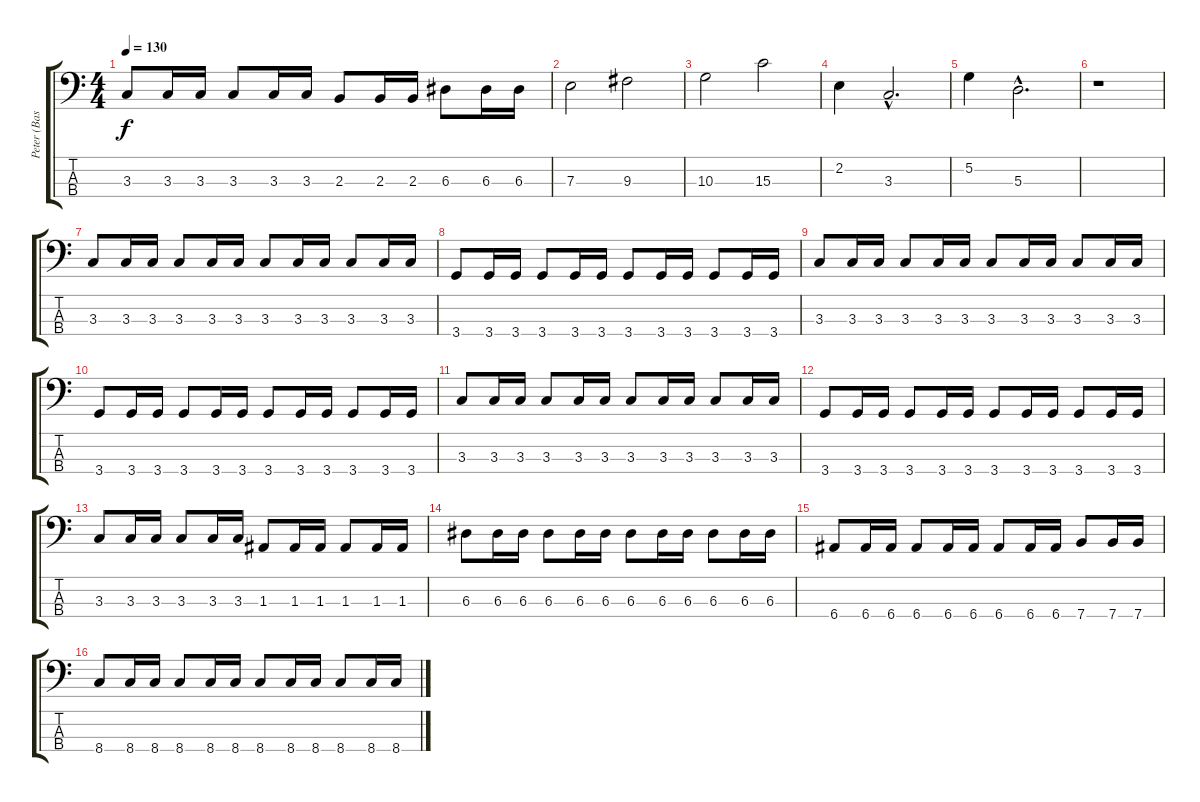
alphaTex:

\track ("Peter (Bass)" "Peter (Bas") {instrument electricbassfinger}
\staff {score tabs}
\tuning (G2 D2 A1 E1) {hide}
\ts (4 4)
\tempo 130
\clef f4
\ks c
3.3.8{dy f} 3.3.16 3.3.16 3.3.8 3.3.16 3.3.16 2.3.8 2.3.16 2.3.16 6.3.8 6.3.16 6.3.16 |
7.3.2 9.3.2 |
10.3.2 15.3.2 |
2.2.4 3.3{hac}.2{d} |
5.2.4 5.3{hac}.2{d} |
r.1 |
3.3.8 3.3.16 3.3.16 3.3.8 3.3.16 3.3.16 3.3.8 3.3.16 3.3.16 3.3.8 3.3.16 3.3.16 |
3.4.8 3.4.16 3.4.16 3.4.8 3.4.16 3.4.16 3.4.8 3.4.16 3.4.16 3.4.8 3.4.16 3.4.16 |
3.3.8 3.3.16 3.3.16 3.3.8 3.3.16 3.3.16 3.3.8 3.3.16 3.3.16 3.3.8 3.3.16 3.3.16 |
3.4.8 3.4.16 3.4.16 3.4.8 3.4.16 3.4.16 3.4.8 3.4.16 3.4.16 3.4.8 3.4.16 3.4.16 |
3.3.8 3.3.16 3.3.16 3.3.8 3.3.16 3.3.16 3.3.8 3.3.16 3.3.16 3.3.8 3.3.16 3.3.16 |
3.4.8 3.4.16 3.4.16 3.4.8 3.4.16 3.4.16 3.4.8 3.4.16 3.4.16 3.4.8 3.4.16 3.4.16 |
3.3.8 3.3.16 3.3.16 3.3.8 3.3.16 3.3.16 1.3.8 1.3.16 1.3.16 1.3.8 1.3.16 1.3.16 |
6.3.8 6.3.16 6.3.16 6.3.8 6.3.16 6.3.16 6.3.8 6.3.16 6.3.16 6.3.8 6.3.16 6.3.16 |
6.4.8 6.4.16 6.4.16 6.4.8 6.4.16 6.4.16 6.4.8 6.4.16 6.4.16 7.4.8 7.4.16 7.4.16 |
8.4.8 8.4.16 8.4.16 8.4.8 8.4.16 8.4.16 8.4.8 8.4.16 8.4.16 8.4.8 8.4.16 8.4.16
